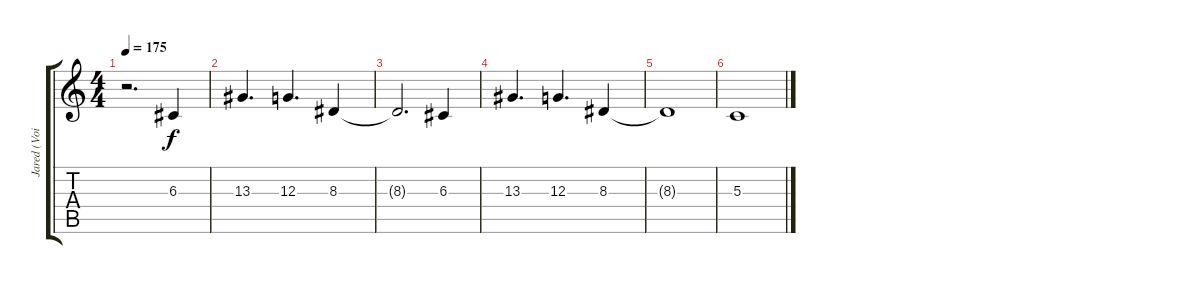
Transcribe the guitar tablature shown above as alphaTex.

\track ("Jared (Voice)" "Jared (Voi") {instrument stringensemble1}
\staff {score tabs}
\tuning (E4 B3 G3 D3 A2 E2) {hide}
\ts (4 4)
\tempo 175
\clef g2
\ks c
r.2{d dy f} 6.3.4 |
13.3.4{d} 12.3.4{d} 8.3.4 |
8.3{t}.2{d} 6.3.4 |
13.3.4{d} 12.3.4{d} 8.3.4 |
8.3{t}.1 |
5.3.1
